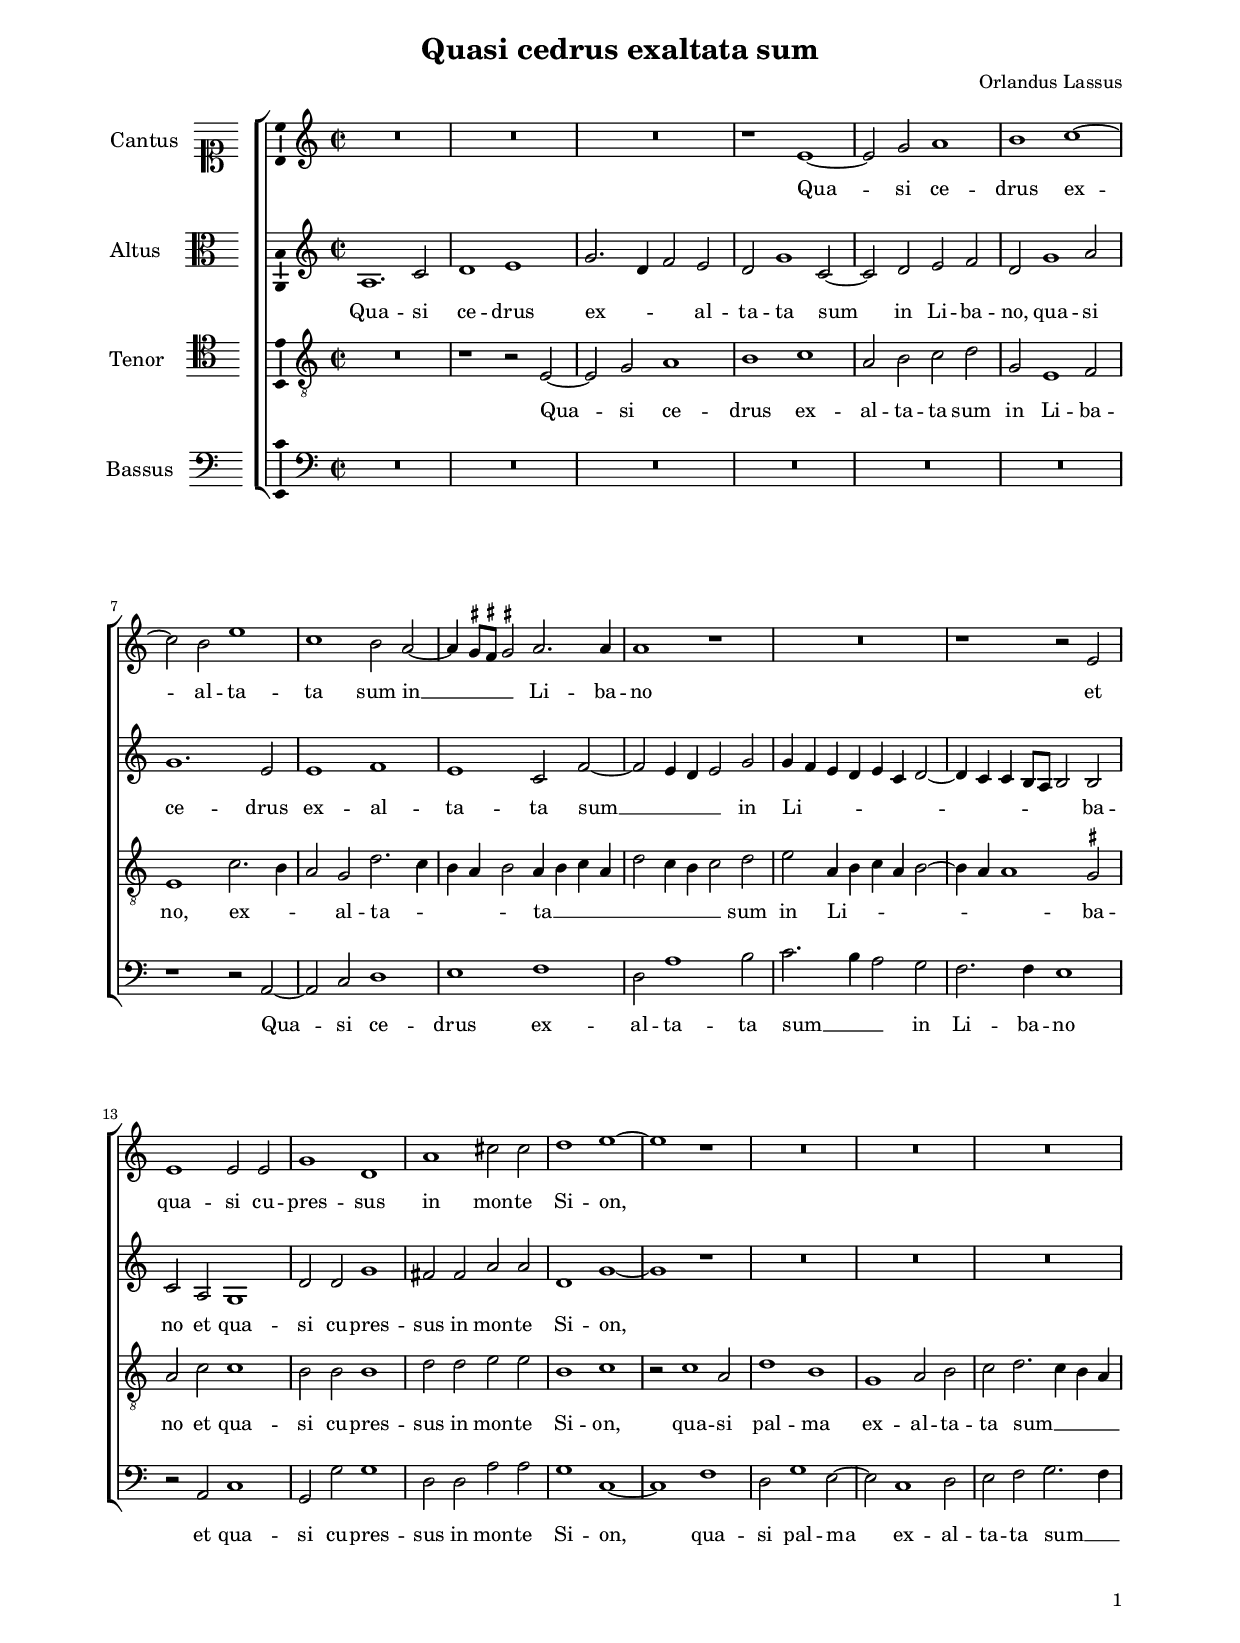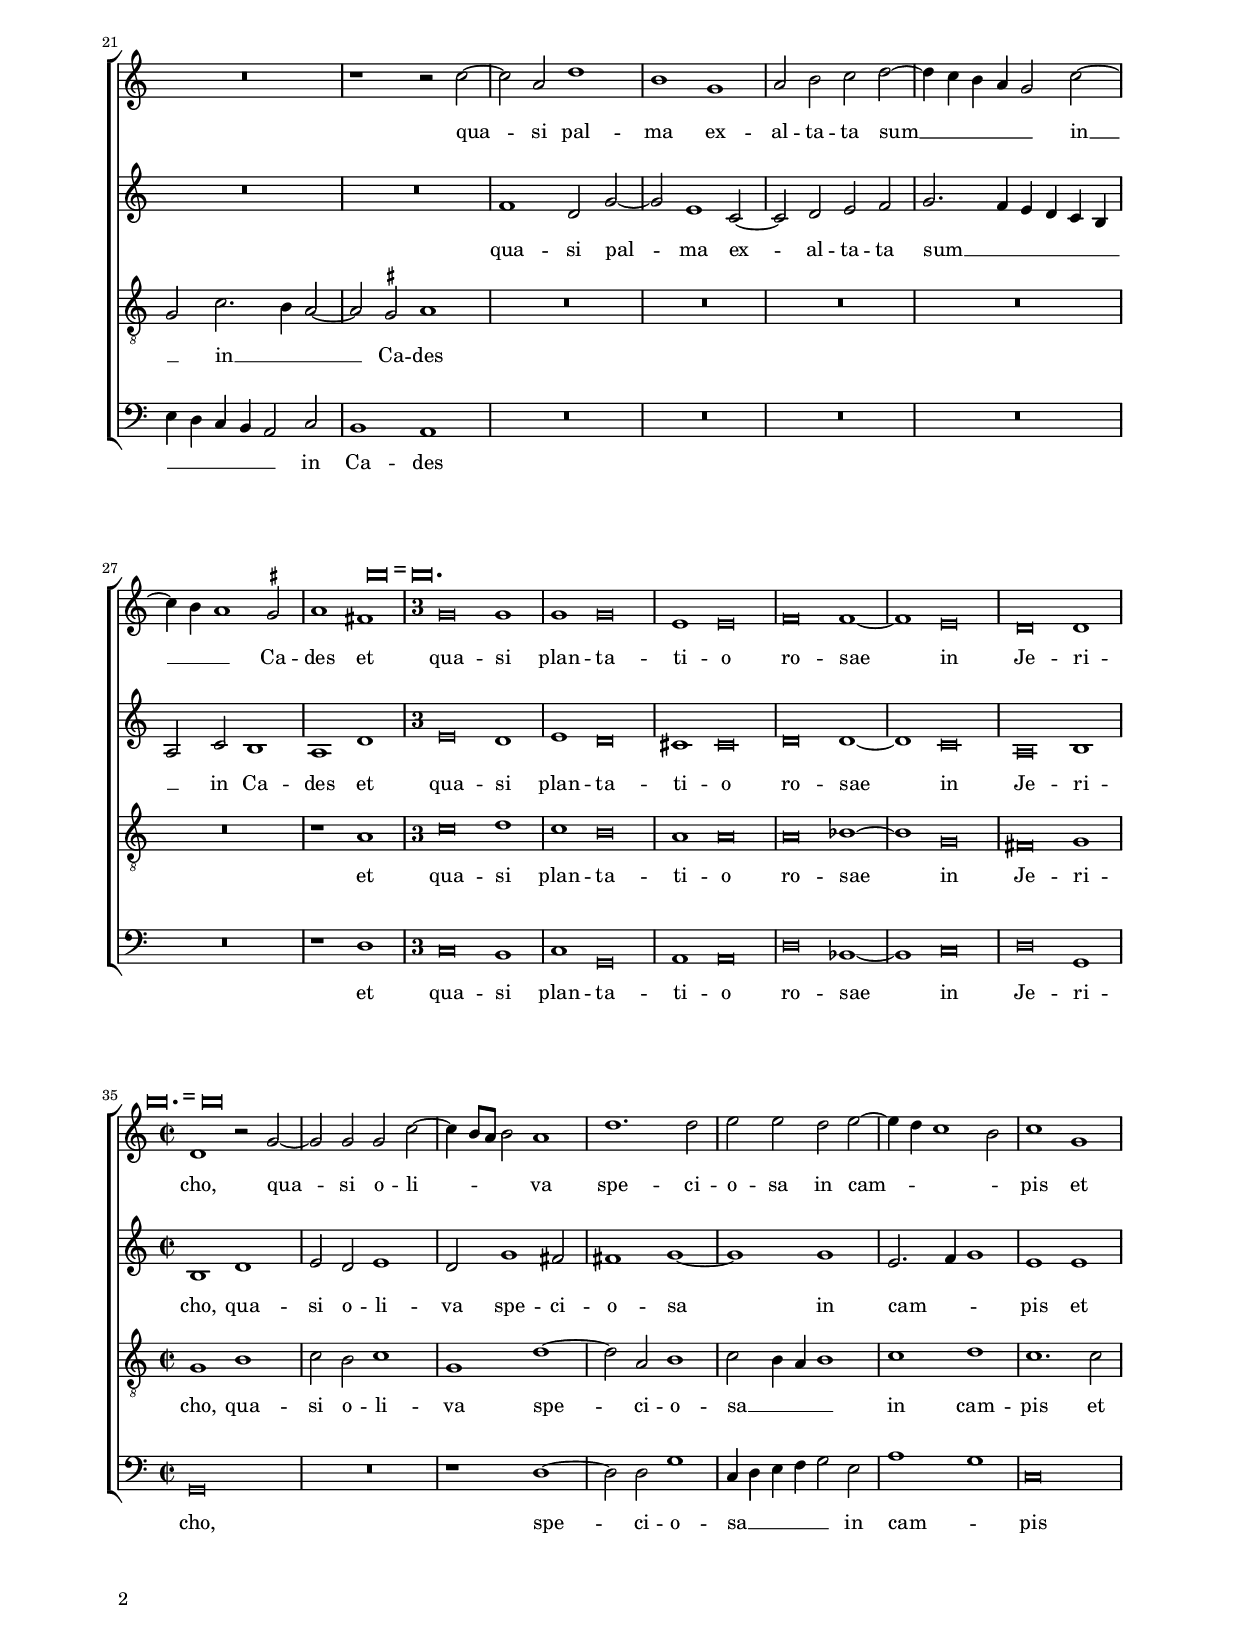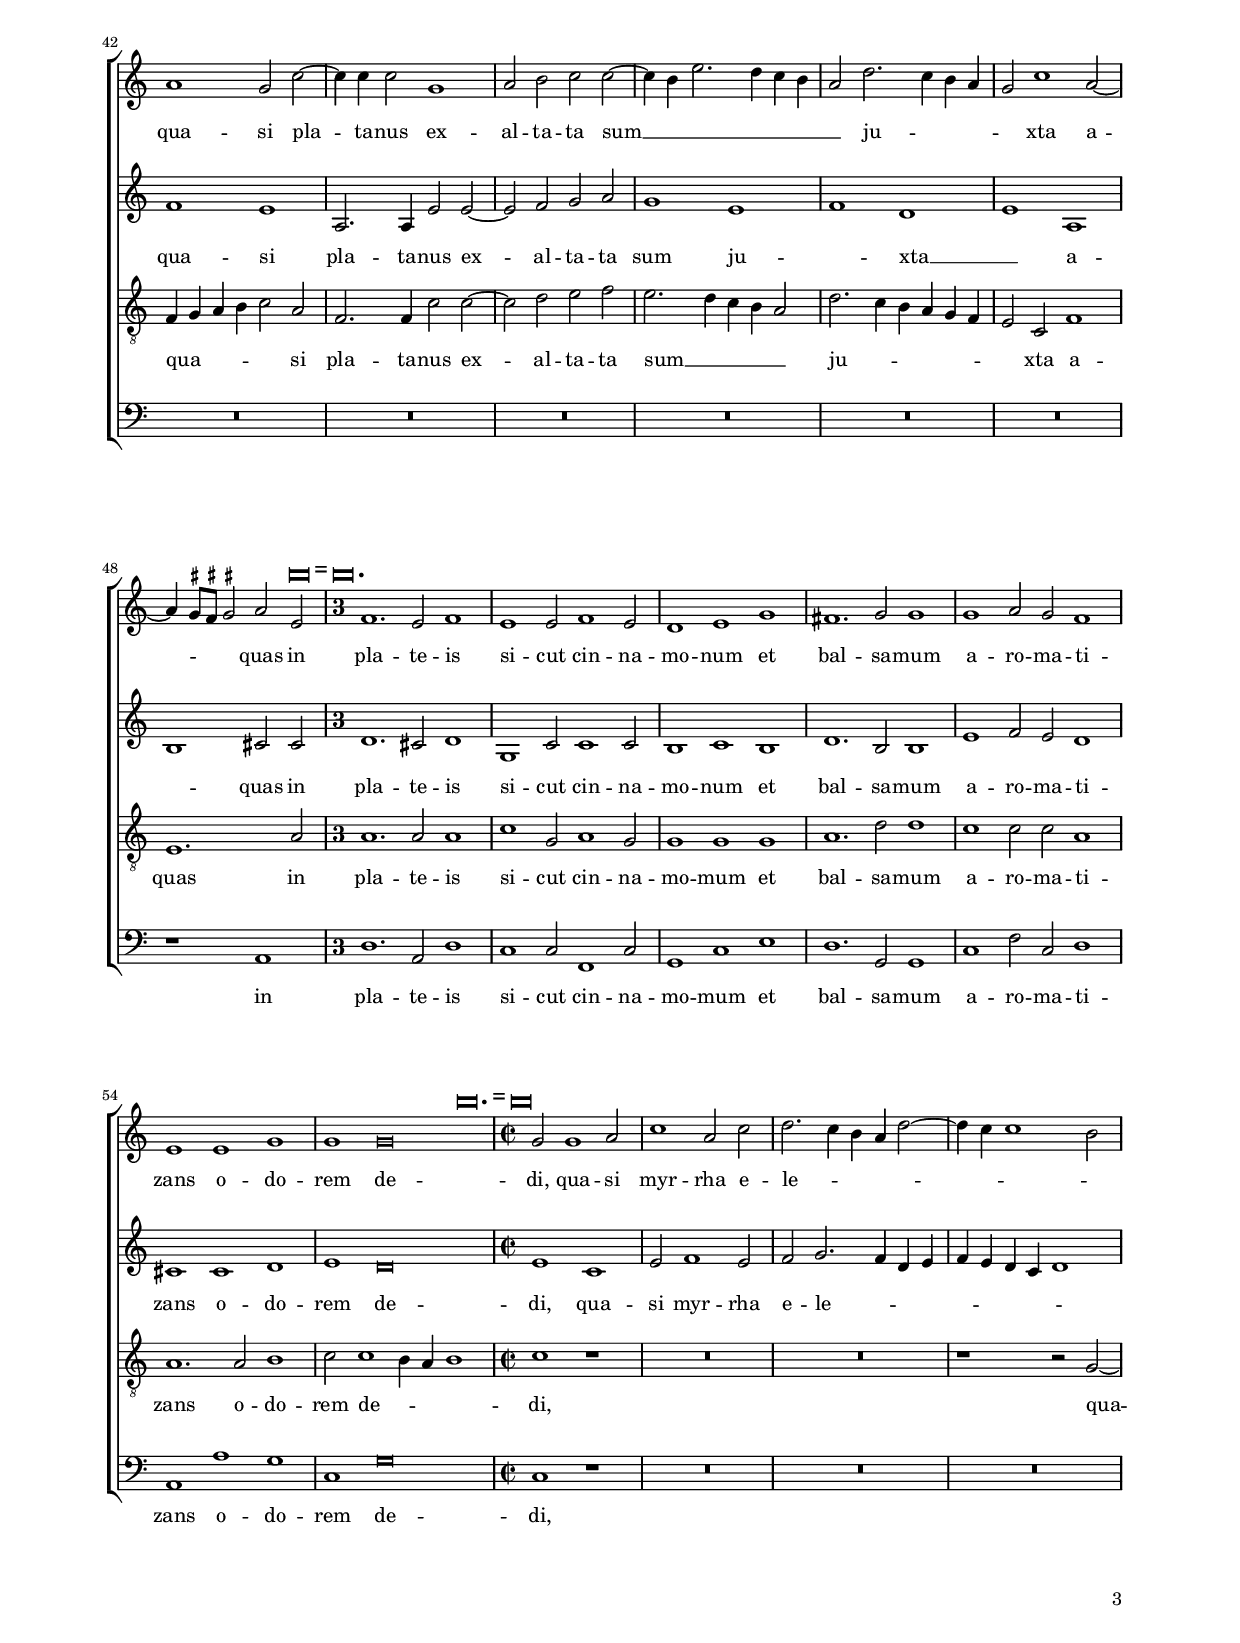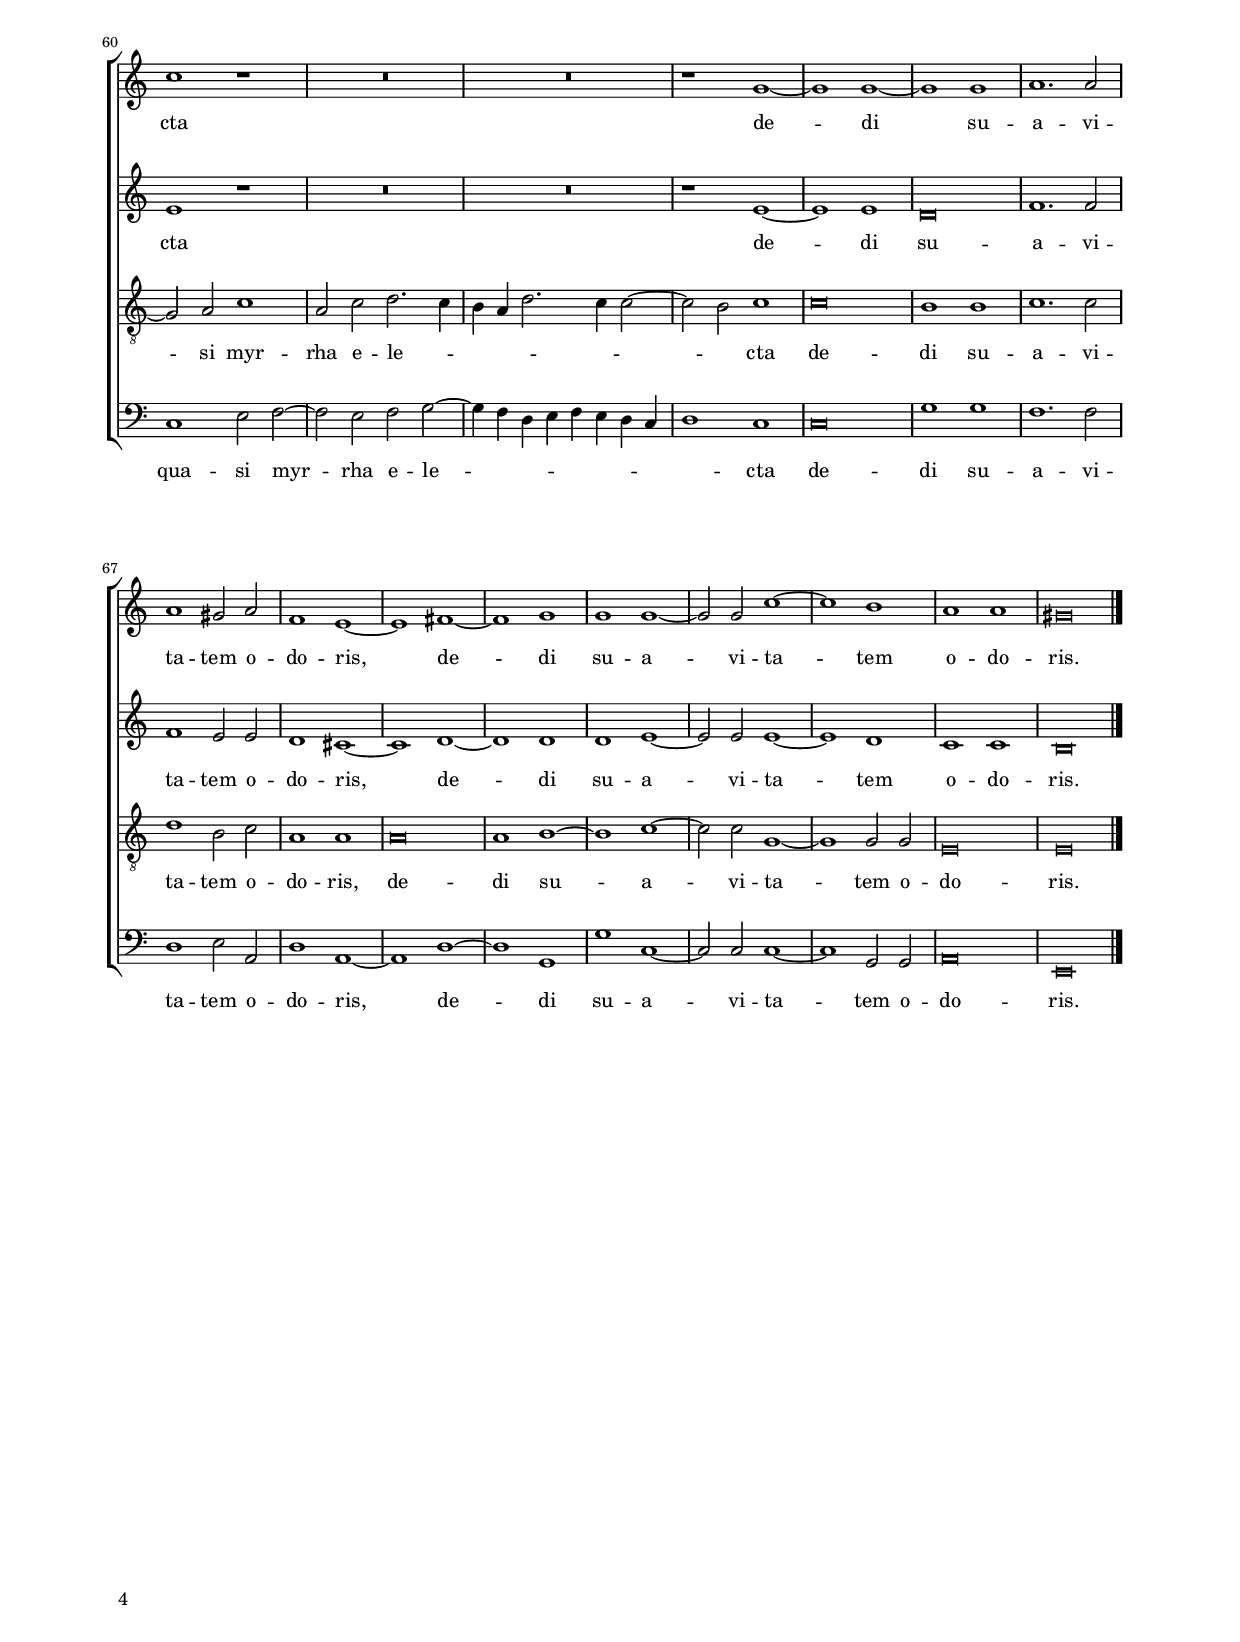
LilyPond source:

\header
{
  title="Quasi cedrus exaltata sum"
  composer="Orlandus Lassus"
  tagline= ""
}

\version "2.22.0"
\include "deutsch.ly"
#(set-global-staff-size 16)
#(ly:set-option 'point-and-click #f)


    ficta = { \once \set suggestAccidentals = ##t }
	
	forget = #(define-music-function (music) (ly:music?) #{
		\accidentalStyle forget
		$music
		\accidentalStyle default
		#})
	
    m = \melisma
    me = \melismaEnd
    
    
\paper
	{
	top-margin = 1.8 \cm
	bottom-margin = 1.2 \cm
	left-margin = 2 \cm
	right-margin = 2 \cm
	ragged-bottom = ##f
	ragged-last-bottom = ##t
	print-page-number = ##f
	system-system-spacing = #'((basic-distance . 17) (minimum-distance . 14) (padding . 7) (strechability . 150))
    oddFooterMarkup=\markup   \fill-line { "" \fromproperty #'page:page-number-string }
    evenFooterMarkup=\markup  \fill-line { \fromproperty #'page:page-number-string "" }
    last-bottom-spacing = #'((basic-distance . 12) (minimum-distance . 7) (padding . 4))
%	systems-per-page = 4
%	min-systems-per-page = 3
	}


incipitcantus = \markup { \score {
	{
	\set Staff.instrumentName = \markup { \fontsize #1 "Cantus" }
	\key c \major
	\clef soprano
	s4 \bar ""
	}
	\layout  {
	raggedright = ##t
	indent = 1.6 \cm
	line-width = 2.5 \cm
	\context { \Staff \remove Time_signature_engraver }
	\override Staff.Clef.Y-extent = #'(0 . 0)
	}} \hspace #1 }
	
      
incipitaltus = \markup { \score {
	{
	\set Staff.instrumentName = \markup { \fontsize #1 "Altus" }
	\key c \major
	\clef alto
	s4 \bar ""
	}
	\layout  {
	raggedright = ##t
	indent = 1.6 \cm
	line-width = 2.5 \cm
	\context { \Staff \remove Time_signature_engraver }
	\override Staff.Clef.Y-extent = #'(0 . 0)
	}} \hspace #1 }


incipittenor = \markup { \score {
	{
	\set Staff.instrumentName = \markup { \fontsize #1 "Tenor" }
	\key c \major
	\clef tenor
	s4 \bar ""
	}
	\layout  {
	raggedright = ##t
	indent = 1.6 \cm
	line-width = 2.5 \cm
	\context { \Staff \remove Time_signature_engraver }
	\override Staff.Clef.Y-extent = #'(0 . 0)
	}} \hspace #1 }


incipitbassus = \markup { \score {
	{
	\set Staff.instrumentName = \markup { \fontsize #1 "Bassus" }
	\key c \major
	\clef bass
	s4 \bar ""
	}
	\layout  {
	raggedright = ##t
	indent = 1.6 \cm
	line-width = 2.5 \cm
	\context { \Staff \remove Time_signature_engraver }
	\override Staff.Clef.Y-extent = #'(0 . 0)
	}} \hspace #1 }


global = {
	\key c \major
    \set Score.tempoHideNote = ##t
    \tempo 2 = 90
	\time 2/2 \set Score.measureLength = #(ly:make-moment 2/1)
	\skip 1*2*28
	\time 3/1 \once \override Score.TimeSignature.style = #'single-digit
    \tempo 2 = 135
	\skip 1*3*6
	\time 2/2 \set Score.measureLength = #(ly:make-moment 2/1)
    \tempo 2 = 90
	\skip 1*2*14
	\time 3/1 \once \override Score.TimeSignature.style = #'single-digit
    \tempo 2 = 135
	\skip 1*3*7 
	\time 2/2 \set Score.measureLength = #(ly:make-moment 2/1)
    \tempo 2 = 90
	\skip 1*2*20 \bar "|."
	}


cantus =  \relative c''
	{
	R\breve
	R\breve
	R\breve
	r1 e,~
%5
	e2 g a1 |
	h1 c~
	c2 h e1
	c1 h2 a~
	a4 \m \ficta gis8 \ficta fis \ficta gis!2 \me a2. a4
%10
	a1 r |
	R\breve
	r1 r2 e
	e1 e2 e
	g1 d
%15
	a'1 cis2 cis |
	d1 e~
	e1 r
	R\breve
	R\breve
%20
	R\breve |
	R\breve
	r1 r2 c~
	c2 a d1
	h1 g
%25
	a2 h c d~ |
	d4 \m c h a g2 \me c~
	c4 \m h a1 \me \ficta gis2
	a1 fis
% Colorisation
	\mark \markup { \override #' ( style . baroque ) { \note {\breve} #1 = \note {\breve.} #1 } }
	g\breve g1
%30
	g1 g\breve |
	e1 e\breve
	f\breve f1~
	f1 e\breve
	d\breve d1
%35
% End of Colorisation
	\mark \markup { \override #' ( style . baroque ) { \note {\breve.} #1 = \note {\breve} #1 } }
	d1 r2 g~ |
	g2 g g c~
	c4 \m h8 a h2 \me a1
	d1. d2
	e2 e d e~
%40
	e4 \m d c1 h2 \me |
	c1 g
	a1 g2 c~
	c4 c c2 g1
	a2 h c c~
%45
	c4 \m h e2. d4 c h |
	a2 \me d2. \m c4 h a
	g2 \me c1 a2~
	a4 \m \ficta gis8 \ficta fis \ficta gis!2 \me a2 e
% Colorisation
	\mark \markup { \override #' ( style . baroque ) { \note {\breve} #1 = \note {\breve.} #1 } }
	f1. e2 f1
%50
	e1 e2 f1 e2 |
	d1 e g
	fis1. g2 g1
	g1 a2 g f1
	e1 e g
%55
	g1 g\breve |
% End of Colorisation
	\mark \markup { \override #' ( style . baroque ) { \note {\breve.} #1 = \note {\breve} #1 } }
	g2 g1 a2 |
	c1 a2 c
	d2. \m c4 h a d2~
	d4 c c1 h2 \me
%60
	c1 r |
	R\breve
	R\breve
	r1 g~
	g1 g~
%65
	g1 g |
	a1. a2
	a1 gis2 a
	f1 e~
	e1 fis~
%70
	fis1 g |
	g1 g~
	g2 g c1~
	c1 h
	a1 a
%75
	gis\breve |
	}


altus = \relative c'
  {
	a1. c2
	d1 e
	g2. \m d4 f2 \me e
	d2 g1 c,2~
%5
	c2 d e f |
	d2 g1 a2
	g1. e2
	e1 f
	e1 c2 f~
%10
	f2 \m e4 d e2 \me g |
	g4 \m f e d e c d2~
	d4 c c h8 a h2 \me h
	c2 a g1
	d'2 d g1
%15
	fis2 fis a a |
	d,1 g~
	g1 r
	R\breve
	R\breve
%20
	R\breve |
	R\breve
	R\breve
	f1 d2 g~
	g2 e1 c2~
%25
	c2 d e f |
	g2. \m f4 e d c h
	a2 \me c h1
	a1 d
% Colorisation
	e\breve d1
%30
	e1 d\breve |
	cis1 cis\breve
	d\breve d1~
	d1 c\breve
	a\breve h1
%35
% End of colorisation
	h1 d |
	e2 d e1
	d2 g1 fis2
	fis1 g~
	g1 g
%40
	e2. \m f4 g1 \me |
	e1 e
	f1 e
	a,2. a4 e'2 e~
	e2 f g a
%45
	g1 e \m |
	f1 \me d \m 
	e1 \me a, \m 
	h1 \me cis2 cis
% Colorisation
	d1. cis2 d1
%50
	g,1 c2 c1 c2 |
	h1 c h
	d1. h2 h1
	e1 f2 e d1
	cis1 cis d
%55
	e1 d\breve |
% End of colorisation
	e1 c
	e2 f1 e2
	f2 g2. \m f4 d e
	f4 e d c d1 \me
%60
	e1 r |
	R\breve
	R\breve
	r1 e~
	e1 e
%65
	d\breve |
	f1. f2
	f1 e2 e
	d1 cis~
	cis1 d~
%70
	d1 d |
	d1 e~
	e2 e e1~
	e1 d
	c1 c
%75
	h\breve |
	}


tenor = \relative c'
	{
	R\breve
	r1 r2 e,~
	e2 g a1
	h1 c
%5
	a2 h c d |
	g,2 e1 f2
	e1 c'2. \m h4
	a2 \me g d'2. \m c4
	h4 a h2 \me a4 \m h c a
%10
	d2 c4 h c2 \me d |
	e2 a,4 \m h c a h2~
	h4 a a1 \me \ficta gis2
	a2 c c1
	h2 h h1
%15
	d2 d e e |
	h1 c
	r2 c1 a2
	d1 h
	g1 a2 h
%20
	c2 d2. \m c4 h a |
	g2 \me c2. \m h4 a2~
	a2 \me \ficta gis a1
	R\breve
	R\breve
%25
	R\breve |
	R\breve
	R\breve
	r1 a
% Colorisation
	c\breve d1
%30
	c1 h\breve |
	a1 a\breve
	a\breve b1~
	b1 g\breve
	fis\breve g1
%35
% End of colorisation
	g1 h |
	c2 h c1
	g1 d'~
	d2 a h1
	c2 \m h4 a h1 \me
%40
	c1 d |
	c1. c2
	f,4 \m g a h c2 \me a
	f2. f4 c'2 c~
	c2 d e f
%45
	e2. \m d4 c h a2 \me |
	d2. \m c4 h a g f
	e2 \me c f1
	e1. a2
% Colorisation
	a1. a2 a1
%50
	c1 g2 a1 g2 |
	g1 g g
	a1. d2 d1
	c1 c2 c a1
	a1. a2 h1
%55
	c2 c1 \m h4 a h1 \me |
% End of colorisation
	c1 r
	R\breve
	R\breve
	r1 r2 g~
%60
	g2 a c1 |
	a2 c d2. \m c4
	h4 a d2. c4 c2~
	c2 h \me c1
	c\breve
%65
	h1 h |
	c1. c2
	d1 h2 c
	a1 a
	a\breve
%70
	a1 h~ |
	h1 c~
	c2 c g1~
	g1 g2 g
	e\breve
%75
	e\breve |
	}


bassus = \relative c
	{
	R\breve
	R\breve
	R\breve
	R\breve
%5
	R\breve |
	R\breve
	r1 r2 a~
	a2 c d1
	e1 f
%10
	d2 a'1 h2 |
	c2. \m h4 a2 \me g
	f2. f4 e1
	r2 a, c1
	g2 g' g1
%15
	d2 d a' a |
	g1 c,~
	c1 f
	d2 g1 e2~
	e2 c1 d2
%20
	e2 f g2. \m f4 |
	e4 d c h a2 \me c
	h1 a
	R\breve
	R\breve
%25
	R\breve |
	R\breve
	R\breve
	r1 d
% Colorisation
	c\breve h1
%30
	c1 g\breve |
	a1 a\breve
	d\breve b1~
	b1 c\breve
	d\breve g,1
%35
% End of colorisation
	g\breve
	R\breve
	r1 d'~
	d2 d g1
	c,4 \m d e f g2 \me e
%40
	a1 \m g \me |
	c,\breve
	R\breve
	R\breve
	R\breve
%45
	R\breve |
	R\breve
	R\breve
	r1 a
% Colorisation
	d1. a2 d1
%50
	c1 c2 f,1 c'2 |
	g1 c e
	d1. g,2 g1
	c1 f2 c d1
	a1 a' g
%55
	c,1 g'\breve |
% End of colorisation
	c,1 r
	R\breve
	R\breve
	R\breve
%60
	c1 e2 f~ |
	f2 e f g~
	g4 \m f d e f e d c
	d1 \me c
	c\breve
%65
	g'1 g |
	f1. f2
	d1 e2 a,
	d1 a~
	a1 d~
%70
	d1 g, |
	g'1 c,~
	c2 c c1~
	c1 g2 g
	a\breve
%75
	e\breve |
	}

lyricscantus = \lyricmode {
	Qua -- si ce -- drus ex -- al -- ta -- ta sum in __ Li -- ba -- no
	et qua -- si cu -- pres -- sus in mon -- te Si -- on,
	qua -- si pal -- ma ex -- al -- ta -- ta sum __ in __ Ca -- des
	et qua -- si plan -- ta -- ti -- o ro -- sae in Je -- ri -- cho,
	qua -- si o -- li -- va spe -- ci -- o -- sa in cam -- pis
	et qua -- si pla -- ta -- nus ex -- al -- ta -- ta sum __ ju -- xta a -- quas in pla -- te -- is
	si -- cut cin -- na -- mo -- num et bal -- sa -- mum a -- ro -- ma -- ti -- zans
	o -- do -- rem de -- di,
	qua -- si myr -- rha e -- le -- cta
	de -- di su -- a -- vi -- ta -- tem o -- do -- ris,
	de -- di su -- a -- vi -- ta -- tem o -- do -- ris.
	}


lyricsaltus = \lyricmode {
	Qua -- si ce -- drus ex -- al -- ta -- ta sum in Li -- ba -- no,
	qua -- si ce -- drus ex -- al -- ta -- ta sum __ in Li -- ba -- no
	et qua -- si cu -- pres -- sus in mon -- te Si -- on,
	qua -- si pal -- ma ex -- al -- ta -- ta sum __ in Ca -- des
	et qua -- si plan -- ta -- ti -- o ro -- sae in Je -- ri -- cho,
	qua -- si o -- li -- va spe -- ci -- o -- sa in cam -- pis
	et qua -- si pla -- ta -- nus ex -- al -- ta -- ta sum ju -- xta __ a -- quas in pla -- te -- is
	si -- cut cin -- na -- mo -- num et bal -- sa -- mum a -- ro -- ma -- ti -- zans
	o -- do -- rem de -- di,
	qua -- si myr -- rha e -- le -- cta
	de -- di su -- a -- vi -- ta -- tem o -- do -- ris,
	de -- di su -- a -- vi -- ta -- tem o -- do -- ris.
	}


lyricstenor = \lyricmode {
	Qua -- si ce -- drus ex -- al -- ta -- ta sum in Li -- ba -- no,
	ex -- al -- ta -- ta __ sum in Li -- ba -- no
	et qua -- si cu -- pres -- sus in mon -- te Si -- on,
	qua -- si pal -- ma ex -- al -- ta -- ta sum __ in __ Ca -- des
	et qua -- si plan -- ta -- ti -- o ro -- sae in Je -- ri -- cho,
	qua -- si o -- li -- va spe -- ci -- o -- sa __ in cam -- pis
	et qua -- si pla -- ta -- nus ex -- al -- ta -- ta sum __ ju -- xta a -- quas in pla -- te -- is
	si -- cut cin -- na -- mo -- mum et bal -- sa -- mum a -- ro -- ma -- ti -- zans
	o -- do -- rem de -- di,
	qua -- si myr -- rha e -- le -- cta
	de -- di su -- a -- vi -- ta -- tem o -- do -- ris,
	de -- di su -- a -- vi -- ta -- tem o -- do -- ris.
	}


lyricsbassus = \lyricmode {
	Qua -- si ce -- drus ex -- al -- ta -- ta sum __ in Li -- ba -- no
	et qua -- si cu -- pres -- sus in mon -- te Si -- on,
	qua -- si pal -- ma ex -- al -- ta -- ta sum __ in Ca -- des
	et qua -- si plan -- ta -- ti -- o ro -- sae in Je -- ri -- cho,
	spe -- ci -- o -- sa __ in cam -- pis
	in pla -- te -- is
	si -- cut cin -- na -- mo -- mum et bal -- sa -- mum a -- ro -- ma -- ti -- zans
	o -- do -- rem de -- di,
	qua -- si myr -- rha e -- le -- cta
	de -- di su -- a -- vi -- ta -- tem o -- do -- ris,
	de -- di su -- a -- vi -- ta -- tem o -- do -- ris.
	}


\score
{  
  % \transpose {
	\new ChoirStaff \with { \override StaffGrouper.staff-staff-spacing.basic-distance = #12 }
	<<

	\new Staff << \global
	\new Voice="v1" {
		\set Staff.instrumentName=\incipitcantus
		\set Staff.midiInstrument = "reed organ"
		\clef "treble"
		\cantus }
	\new Lyrics \lyricsto "v1" {\lyricscantus }
	>>


	\new Staff << \global
	\new Voice="v2" {
		\set Staff.instrumentName=\incipitaltus
		\set Staff.midiInstrument = "reed organ"
		\clef "treble" 
		\altus}
	\new Lyrics \lyricsto "v2" {\lyricsaltus }
	>>


	\new Staff << \global
	\new Voice="v3" {
		\set Staff.instrumentName=\incipittenor
		\set Staff.midiInstrument = "reed organ"
		\clef "G_8"
		\tenor }
	\new Lyrics \lyricsto "v3" {\lyricstenor }
	>>


	\new Staff << \global
	\new Voice="v4" {
		\set Staff.instrumentName=\incipitbassus
		\set Staff.midiInstrument = "reed organ"
		\clef "bass" 
		\bassus }
	\new Lyrics \lyricsto "v4" {\lyricsbassus}
	>>

	>>
	% } % transpose

	\layout
	{
    indent = 2.5\cm
	\context { \Lyrics \override VerticalAxisGroup.nonstaff-relatedstaff-spacing.padding = #2 }
%	\context { \Lyrics \override LyricText.font-size = #1 }
	\context { \Staff \override TimeSignature.break-visibility = #end-of-line-invisible }
	\context { \Staff \consists "Ambitus_engraver" }
	\context { \Score \override BarNumber.padding = #2 }
	\context { \Voice \override NoteHead.style = #'baroque }
	}

\midi
	{
	}
	
}


% EOF
